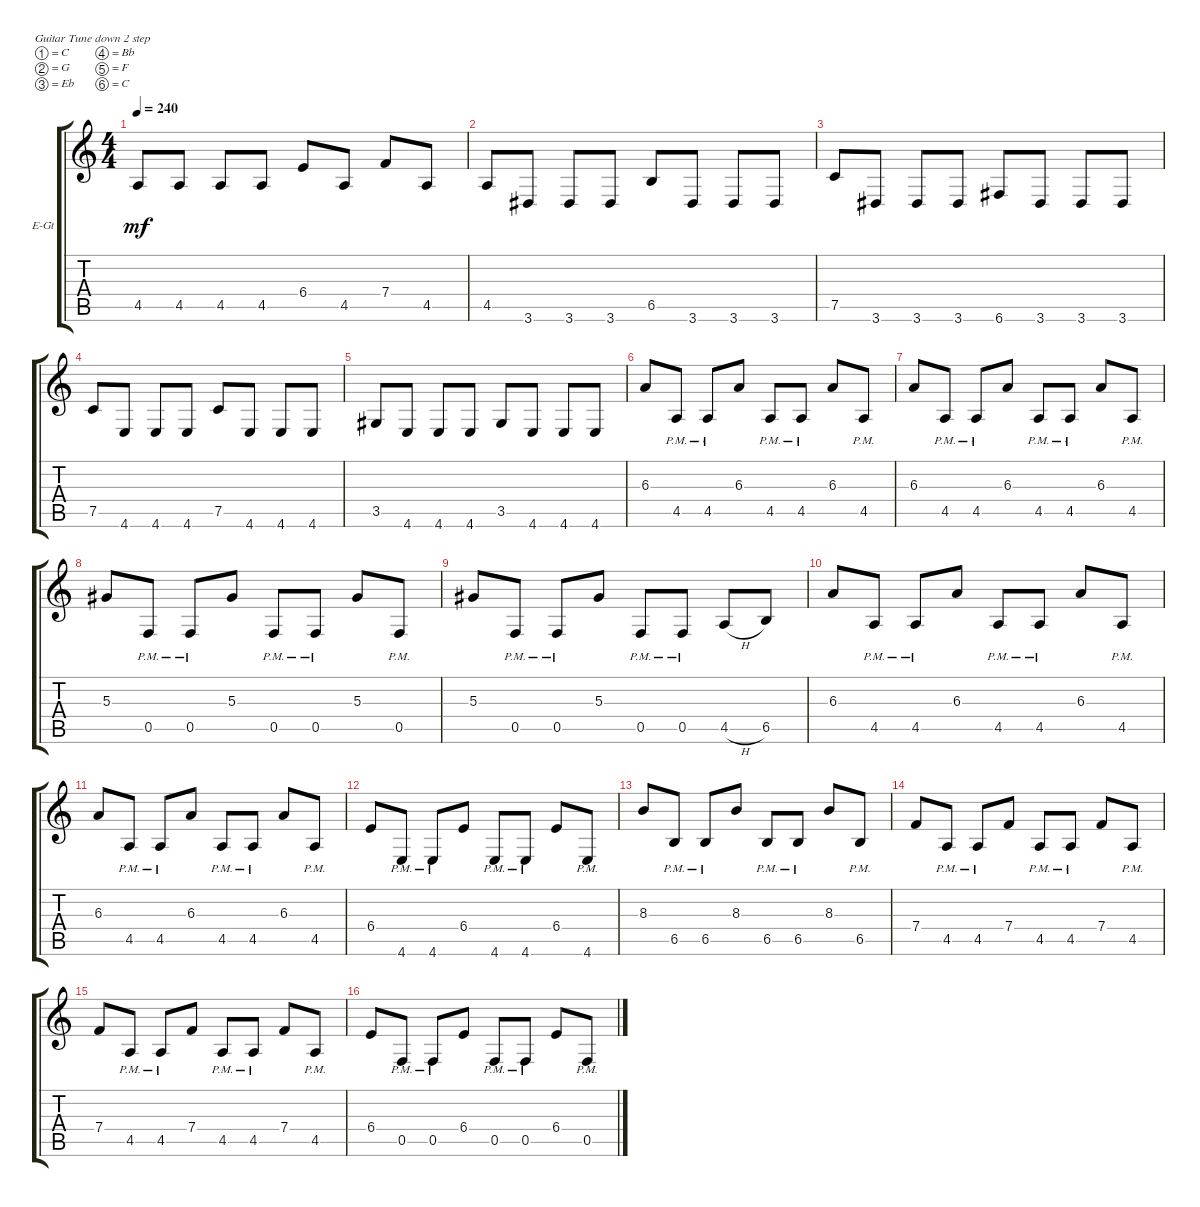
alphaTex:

\defaultSystemsLayout 4
\bracketExtendMode groupsimilarinstruments
\firstSystemTrackNameOrientation horizontal
\otherSystemsTrackNameOrientation horizontal
\track ("Knight Rhythm" "E-Gt") {instrument overdrivenguitar}
\staff {score tabs}
\tuning (C4 G3 Eb3 Bb2 F2 C2)
\ts (4 4)
\tempo 240
\clef g2
\ks aminor
4.5.8{dy mf} 4.5.8 4.5.8 4.5.8 6.4.8 4.5.8 7.4.8 4.5.8 |
4.5.8 3.6.8 3.6.8 3.6.8 6.5.8 3.6.8 3.6.8 3.6.8 |
7.5.8 3.6.8 3.6.8 3.6.8 6.6.8 3.6.8 3.6.8 3.6.8 |
7.5.8 4.6.8 4.6.8 4.6.8 7.5.8 4.6.8 4.6.8 4.6.8 |
3.5.8 4.6.8 4.6.8 4.6.8 3.5.8 4.6.8 4.6.8 4.6.8 |
6.3.8 4.5{pm}.8 4.5{pm}.8 6.3.8 4.5{pm}.8 4.5{pm}.8 6.3.8 4.5{pm}.8 |
6.3.8 4.5{pm}.8 4.5{pm}.8 6.3.8 4.5{pm}.8 4.5{pm}.8 6.3.8 4.5{pm}.8 |
5.3.8 0.5{pm}.8 0.5{pm}.8 5.3.8 0.5{pm}.8 0.5{pm}.8 5.3.8 0.5{pm}.8 |
5.3.8 0.5{pm}.8 0.5{pm}.8 5.3.8 0.5{pm}.8 0.5{pm}.8 4.5{h}.8 6.5.8 |
6.3.8 4.5{pm}.8 4.5{pm}.8 6.3.8 4.5{pm}.8 4.5{pm}.8 6.3.8 4.5{pm}.8 |
6.3.8 4.5{pm}.8 4.5{pm}.8 6.3.8 4.5{pm}.8 4.5{pm}.8 6.3.8 4.5{pm}.8 |
6.4.8 4.6{pm}.8 4.6{pm}.8 6.4.8 4.6{pm}.8 4.6{pm}.8 6.4.8 4.6{pm}.8 |
8.3.8 6.5{pm}.8 6.5{pm}.8 8.3.8 6.5{pm}.8 6.5{pm}.8 8.3.8 6.5{pm}.8 |
7.4.8 4.5{pm}.8 4.5{pm}.8 7.4.8 4.5{pm}.8 4.5{pm}.8 7.4.8 4.5{pm}.8 |
7.4.8 4.5{pm}.8 4.5{pm}.8 7.4.8 4.5{pm}.8 4.5{pm}.8 7.4.8 4.5{pm}.8 |
6.4.8 0.5{pm}.8 0.5{pm}.8 6.4.8 0.5{pm}.8 0.5{pm}.8 6.4.8 0.5{pm}.8
